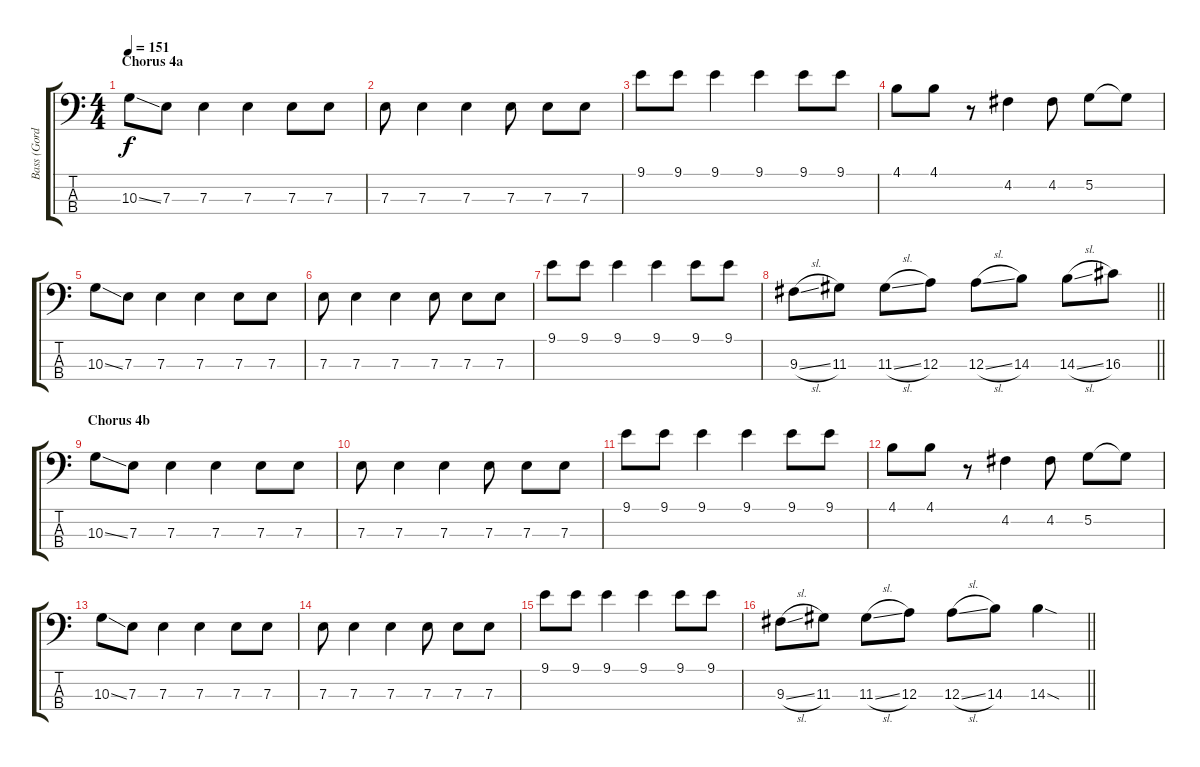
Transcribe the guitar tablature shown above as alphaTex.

\track ("Bass (Gordon Moakes)" "Bass (Gord") {instrument electricbassfinger}
\staff {score tabs}
\tuning (G2 D2 A1 E1) {hide}
\ts (4 4)
\section ("" "Chorus 4a")
\tempo 151
\clef f4
\ks c
10.3{ss}.8{dy f volume 10} 7.3.8 7.3.4 7.3.4 7.3.8 7.3.8 |
7.3.8 7.3.4 7.3.4 7.3.8 7.3.8 7.3.8 |
9.1.8 9.1.8 9.1.4 9.1.4 9.1.8 9.1.8 |
4.1.8 4.1.8 r.8 4.2.4 4.2.8 5.2.8 5.2{t}.8 |
10.3{ss}.8 7.3.8 7.3.4 7.3.4 7.3.8 7.3.8 |
7.3.8 7.3.4 7.3.4 7.3.8 7.3.8 7.3.8 |
9.1.8 9.1.8 9.1.4 9.1.4 9.1.8 9.1.8 |
\barLineRight lightlight
9.3{sl}.8 11.3.8 11.3{sl}.8 12.3.8 12.3{sl}.8 14.3.8 14.3{sl}.8 16.3.8 |
\section ("" "Chorus 4b")
10.3{ss}.8 7.3.8 7.3.4 7.3.4 7.3.8 7.3.8 |
7.3.8 7.3.4 7.3.4 7.3.8 7.3.8 7.3.8 |
9.1.8 9.1.8 9.1.4 9.1.4 9.1.8 9.1.8 |
4.1.8 4.1.8 r.8 4.2.4 4.2.8 5.2.8 5.2{t}.8 |
10.3{ss}.8 7.3.8 7.3.4 7.3.4 7.3.8 7.3.8 |
7.3.8 7.3.4 7.3.4 7.3.8 7.3.8 7.3.8 |
9.1.8 9.1.8 9.1.4 9.1.4 9.1.8 9.1.8 |
\barLineRight lightlight
9.3{sl}.8 11.3.8 11.3{sl}.8 12.3.8 12.3{sl}.8 14.3.8 14.3{sod}.4
